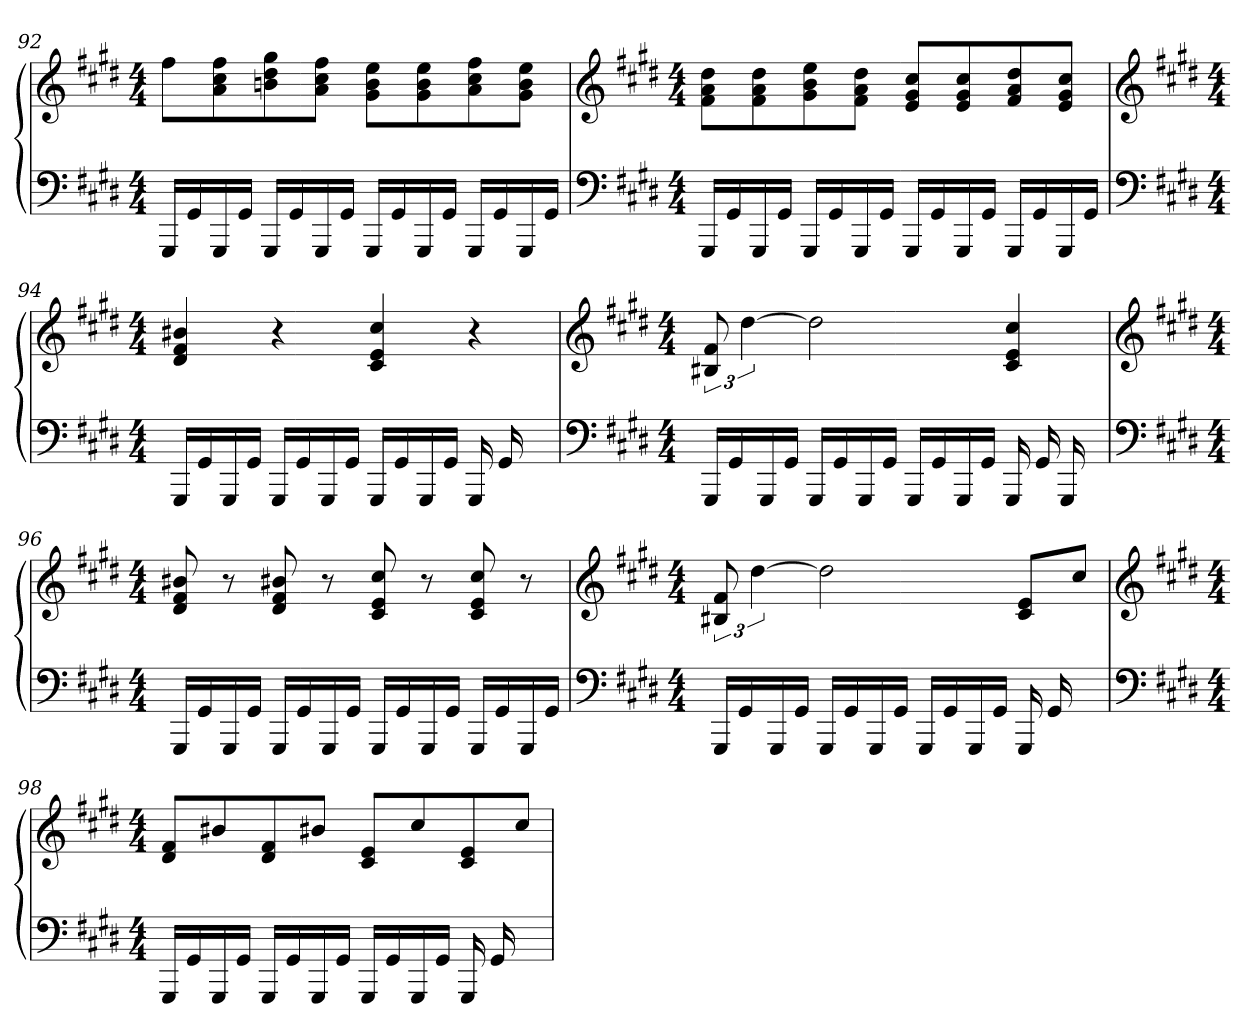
**kern	**kern
*part2	*part1
*staff2	*staff1
*clefF4	*clefG2
*k[f#c#g#d#]	*k[f#c#g#d#]
*M4/4	*M4/4
=92	=92
16GGG#/LL	8ff#\L
16GG#/	.
16GGG#/	8ff#\ 8cc# 8a
16GG#/JJ	.
16GGG#/LL	8gg#\ 8dd# 8bn
16GG#/	.
16GGG#/	8ff#\ 8cc# 8aJ
16GG#/JJ	.
16GGG#/LL	8ee\ 8b 8g#L
16GG#/	.
16GGG#/	8ee\ 8b 8g#
16GG#/JJ	.
16GGG#/LL	8ff#\ 8cc# 8a
16GG#/	.
16GGG#/	8ee\ 8b 8g#J
16GG#/JJ	.
=93	=93
*clefF4	*clefG2
*k[f#c#g#d#]	*k[f#c#g#d#]
*M4/4	*M4/4
16GGG#/LL	8dd#\ 8a 8f#L
16GG#/	.
16GGG#/	8dd#\ 8a 8f#
16GG#/JJ	.
16GGG#/LL	8ee\ 8b 8g#
16GG#/	.
16GGG#/	8dd#\ 8a 8f#J
16GG#/JJ	.
16GGG#/LL	8cc#/ 8g# 8eL
16GG#/	.
16GGG#/	8cc#/ 8g# 8e
16GG#/JJ	.
16GGG#/LL	8dd#/ 8a 8f#
16GG#/	.
16GGG#/	8cc#/ 8g# 8eJ
16GG#/JJ	.
=94	=94
*clefF4	*clefG2
*k[f#c#g#d#]	*k[f#c#g#d#]
*M4/4	*M4/4
16GGG#/LL	4b#X/ 4f# 4d#
16GG#/	.
16GGG#/	.
16GG#/JJ	.
16GGG#/LL	4r
16GG#/	.
16GGG#/	.
16GG#/JJ	.
16GGG#/LL	4cc#/ 4e 4c#
16GG#/	.
16GGG#/	.
16GG#/JJ	.
16GGG#/LL	4r
16GG#/	.
8ryy	.
=95	=95
*clefF4	*clefG2
*k[f#c#g#d#]	*k[f#c#g#d#]
*M4/4	*M4/4
16GGG#/LL	12f#/ 12B#X
16GG#/	.
.	[6dd#\
16GGG#/	.
16GG#/JJ	.
16GGG#/LL	2dd#\]
16GG#/	.
16GGG#/	.
16GG#/JJ	.
16GGG#/LL	.
16GG#/	.
16GGG#/	.
16GG#/JJ	.
16GGG#/LL	4cc#/ 4e 4c#
16GG#/	.
16GGG#/	.
16ryy	.
=96	=96
*clefF4	*clefG2
*k[f#c#g#d#]	*k[f#c#g#d#]
*M4/4	*M4/4
16GGG#/LL	8b#X/ 8f# 8d#
16GG#/	.
16GGG#/	8r
16GG#/JJ	.
16GGG#/LL	8b#X/ 8f# 8d#
16GG#/	.
16GGG#/	8r
16GG#/JJ	.
16GGG#/LL	8cc#/ 8e 8c#
16GG#/	.
16GGG#/	8r
16GG#/JJ	.
16GGG#/LL	8cc#/ 8e 8c#
16GG#/	.
16GGG#/	8r
16GG#/JJ	.
=97	=97
*clefF4	*clefG2
*k[f#c#g#d#]	*k[f#c#g#d#]
*M4/4	*M4/4
16GGG#/LL	12f#/ 12B#X
16GG#/	.
.	[6dd#\
16GGG#/	.
16GG#/JJ	.
16GGG#/LL	2dd#\]
16GG#/	.
16GGG#/	.
16GG#/JJ	.
16GGG#/LL	.
16GG#/	.
16GGG#/	.
16GG#/JJ	.
16GGG#/LL	8e/ 8c#L
16GG#/	.
8ryy	8cc#/J
=98	=98
*clefF4	*clefG2
*k[f#c#g#d#]	*k[f#c#g#d#]
*M4/4	*M4/4
16GGG#/LL	8f#/ 8d#L
16GG#/	.
16GGG#/	8b#X/
16GG#/JJ	.
16GGG#/LL	8f#/ 8d#
16GG#/	.
16GGG#/	8b#X/J
16GG#/JJ	.
16GGG#/LL	8e/ 8c#L
16GG#/	.
16GGG#/	8cc#/
16GG#/JJ	.
16GGG#/LL	8e/ 8c#
16GG#/	.
8ryy	8cc#/J
=	=
*-	*-
